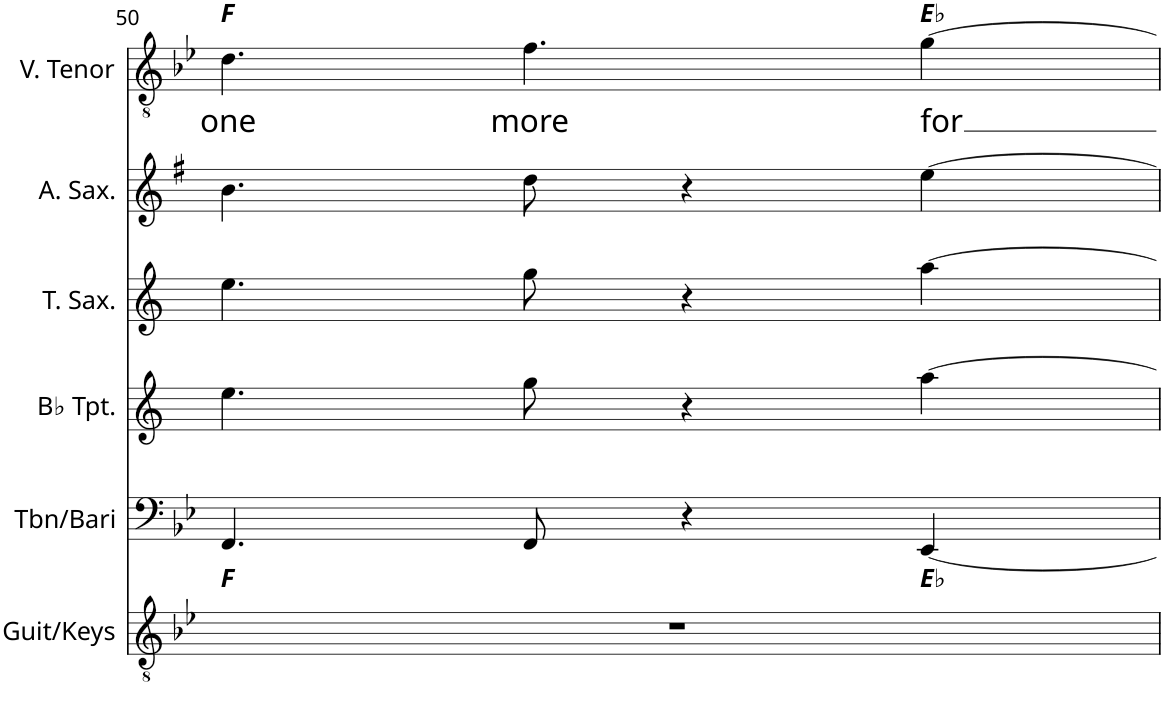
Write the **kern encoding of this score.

**kern	**harte	**kern	**kern	**kern	**kern	**kern	**text	**harte
*part6	*part6	*part5	*part4	*part3	*part2	*part1	*part1	*part1
*staff6	*	*staff5	*staff4	*staff3	*staff2	*staff1	*staff1	*
*I"Guit/Keys	*	*I"Tbn/Bari	*I"Bb Trumpet	*I"Tenor Saxophone	*I"Alto Saxophone	*I"V. Tenor	*	*
*I'Guit/Keys	*	*I'Tbn/Bari	*I'Bb Tpt.	*I'T. Sax.	*I'A. Sax.	*I'V. Tenor	*	*
!!LO:PB:g=z
*clefGv2	*	*clefF4	*clefG2	*clefG2	*clefG2	*clefGv2	*	*
*	*	*	*Trd1c2	*Trd8c14	*Trd5c9	*	*	*
*k[b-e-]	*	*k[b-e-]	*k[]	*k[]	*k[f#]	*k[b-e-]	*	*
*M4/4	*	*M4/4	*M4/4	*M4/4	*M4/4	*M4/4	*	*
=50	=50	=50	=50	=50	=50	=50	=50	=50
!	!	!	!	!	!	!	!LO:LY:b	!
*^	*	*	*	*	*	*	*	*
1r	2.ryy	F:maj	4.FF/	4.ee\	4.ee\	4.b\	4.d\	one	F:maj
!	!	!	!	!	!	!	!	!LO:LY:b	!
.	.	.	8FF/	8gg\	8gg\	8dd\	4.f\	more	.
.	.	.	4r	4r	4r	4r	.	.	.
!	!	!	!	!	!	!	!	!LO:LY:b	!
.	4ryy	Eb:maj	[4EE-/	[4aa\	[4aa\	[4ee\	[4g\	for	Eb:maj
*v	*v	*	*	*	*	*	*	*	*
=	=	=	=	=	=	=	=	=
*-	*-	*-	*-	*-	*-	*-	*-	*-
